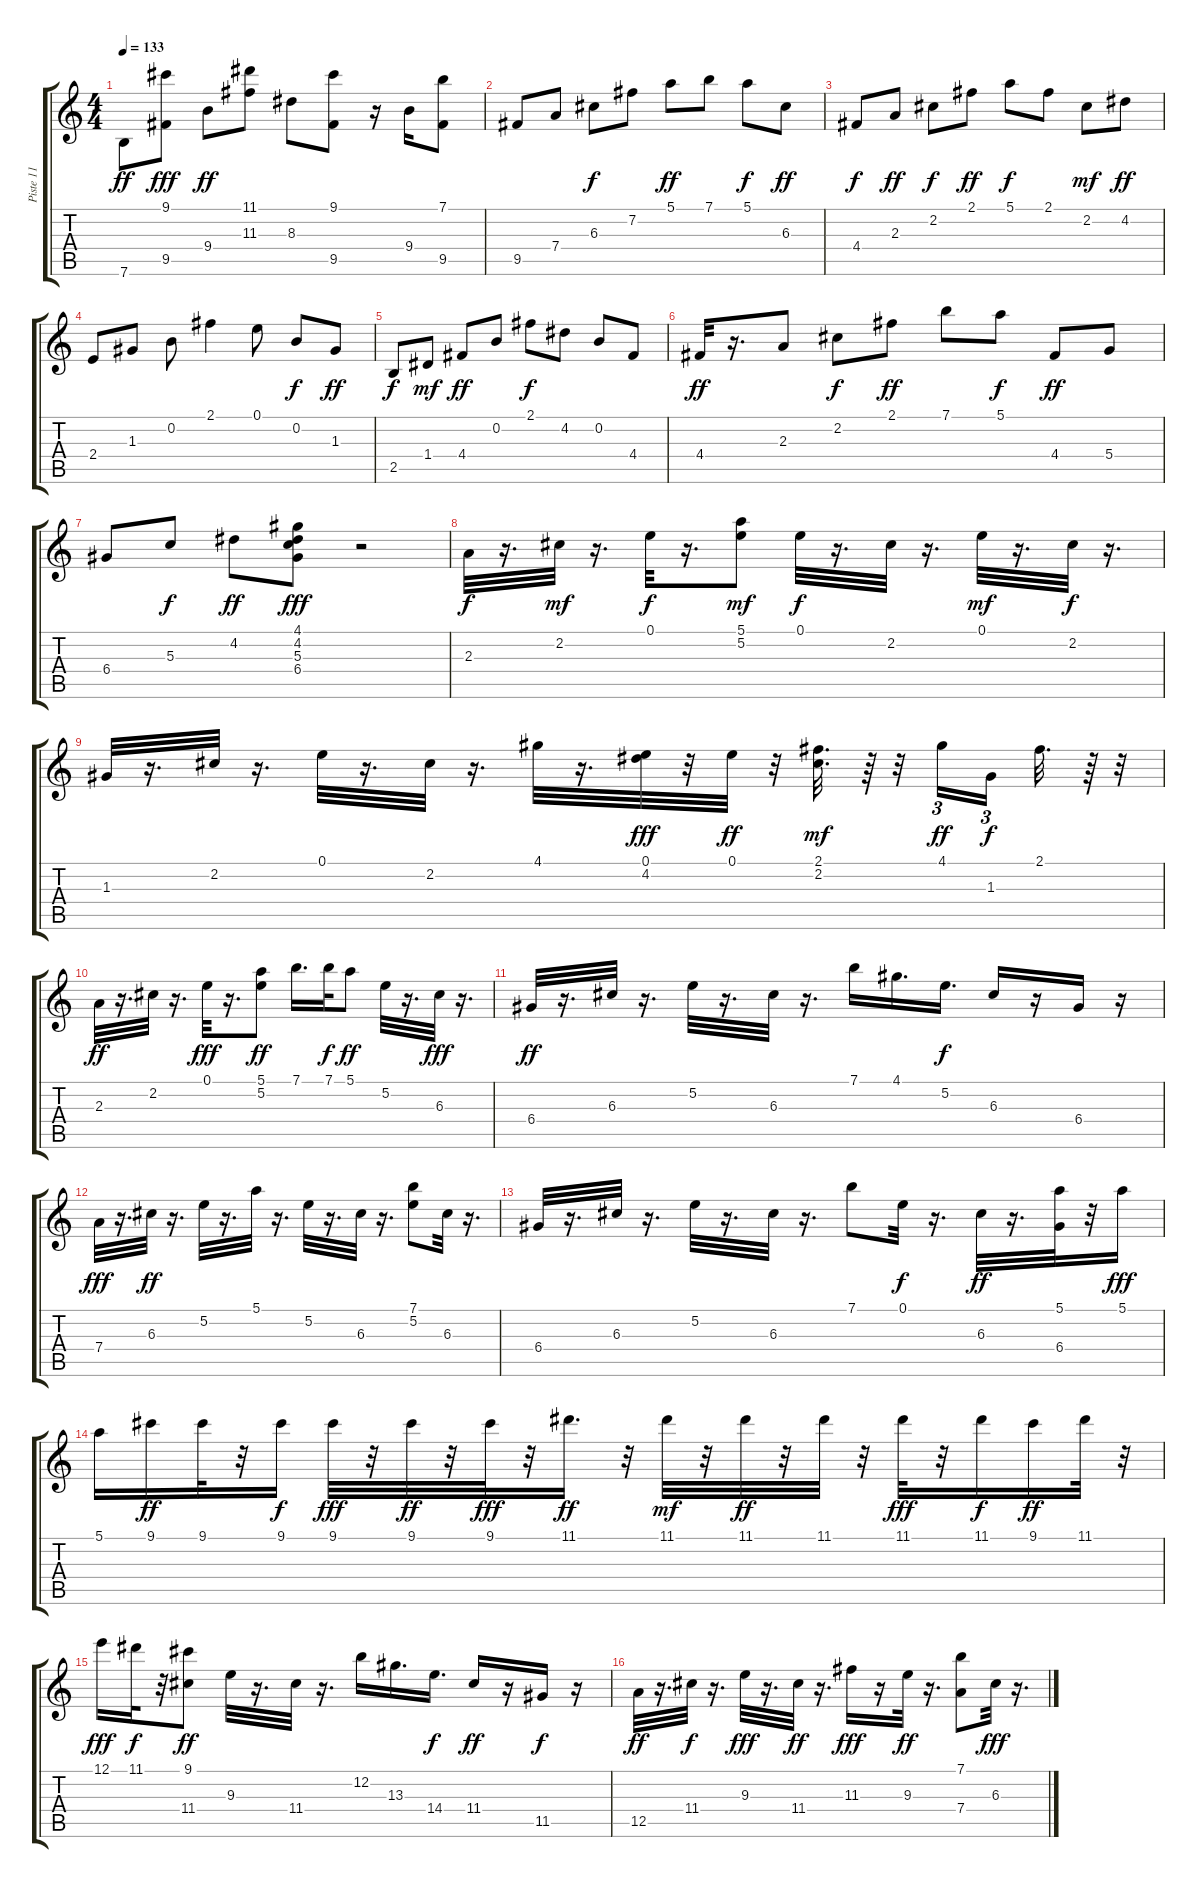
\track ("Piste 11" "Piste 11") {solo instrument acousticguitarsteel}
\staff {score tabs}
\tuning (E4 B3 G3 D3 A2 E2) {hide}
\ts (4 4)
\tempo 133
\clef g2
\ks c
7.6.8{dy ff} (9.1 9.5).8{dy fff} 9.4.8{dy ff} (11.1 11.3).8 8.3.8 (9.1 9.5).8 r.16 9.4.16 (7.1 9.5).8 |
9.5.8 7.4.8 6.3.8{dy f} 7.2.8 5.1.8{dy ff} 7.1.8 5.1.8{dy f} 6.3.8{dy ff} |
4.4.8{dy f} 2.3.8{dy ff} 2.2.8{dy f} 2.1.8{dy ff} 5.1.8{dy f} 2.1.8 2.2.8{dy mf} 4.2.8{dy ff} |
2.4.8 1.3.8 0.2.8 2.1.4 0.1.8 0.2.8{dy f} 1.3.8{dy ff} |
2.5.8{dy f} 1.4.8{dy mf} 4.4.8{dy ff} 0.2.8 2.1.8{dy f} 4.2.8 0.2.8 4.4.8 |
4.4.32{dy ff} r.16{d} 2.3.8 2.2.8{dy f} 2.1.8{dy ff} 7.1.8 5.1.8{dy f} 4.4.8{dy ff} 5.4.8 |
6.4.8 5.3.8{dy f} 4.2.8{dy ff} (4.1 4.2 5.3 6.4).8{dy fff} r.2 |
2.3.32{dy f} r.16{d} 2.2.32{dy mf} r.16{d} 0.1.32{dy f} r.16{d} (5.1 5.2).8{dy mf} 0.1.32{dy f} r.16{d} 2.2.32 r.16{d} 0.1.32{dy mf} r.16{d} 2.2.32{dy f} r.16{d} |
1.3.32 r.16{d} 2.2.32 r.16{d} 0.1.32 r.16{d} 2.2.32 r.16{d} 4.1.32 r.16{d} (0.1 4.2).32{dy fff} r.32 0.1.32{dy ff} r.32 (2.1 2.2).32{d dy mf} r.64 r.32 4.1.16{tu (3 2) dy ff} 1.3.16{tu (3 2) dy f beam splitsecondary} 2.1.32{d} r.64 r.32 |
2.3.32{dy ff} r.16{d} 2.2.32 r.16{d} 0.1.32{dy fff} r.16{d} (5.1 5.2).8{dy ff} 7.1.16{d} 7.1.32{dy f} 5.1.8{dy ff} 5.2.32 r.16{d} 6.3.32{dy fff} r.16{d} |
6.4.32{dy ff} r.16{d} 6.3.32 r.16{d} 5.2.32 r.16{d} 6.3.32 r.16{d} 7.1.16 4.1.16{d} 5.2.16{d dy f} 6.3.16 r.16 6.4.16 r.16 |
7.4.32{dy fff} r.16{d} 6.3.32{dy ff} r.16{d} 5.2.32 r.16{d} 5.1.32 r.16{d} 5.2.32 r.16{d} 6.3.32 r.16{d} (7.1 5.2).8 6.3.32 r.16{d} |
6.4.32 r.16{d} 6.3.32 r.16{d} 5.2.32 r.16{d} 6.3.32 r.16{d} 7.1.8 0.1.32{dy f} r.16{d} 6.3.32{dy ff} r.16{d} (5.1 6.4).32 r.32 5.1.16{dy fff} |
5.1.16 9.1.16{dy ff} 9.1.32 r.32 9.1.16{dy f} 9.1.32{dy fff} r.32 9.1.32{dy ff} r.32 9.1.32{dy fff} r.32 11.1.16{d dy ff} r.32 11.1.32{dy mf} r.32 11.1.32{dy ff} r.32 11.1.32 r.32 11.1.32{dy fff} r.32 11.1.16{dy f} 9.1.16{dy ff} 11.1.32 r.32 |
12.1.16{dy fff} 11.1.32{dy f} r.32 (9.1 11.4).8{dy ff} 9.3.32 r.16{d} 11.4.32 r.16{d} 12.2.16 13.3.16{d} 14.4.16{d dy f} 11.4.16{dy ff} r.16 11.5.16{dy f} r.16 |
12.5.32{dy ff} r.16{d} 11.4.32{dy f} r.16{d} 9.3.32{dy fff} r.16{d} 11.4.32{dy ff} r.16{d} 11.3.16{dy fff} r.16 9.3.32{dy ff} r.16{d} (7.1 7.4).8 6.3.32{dy fff} r.16{d}
